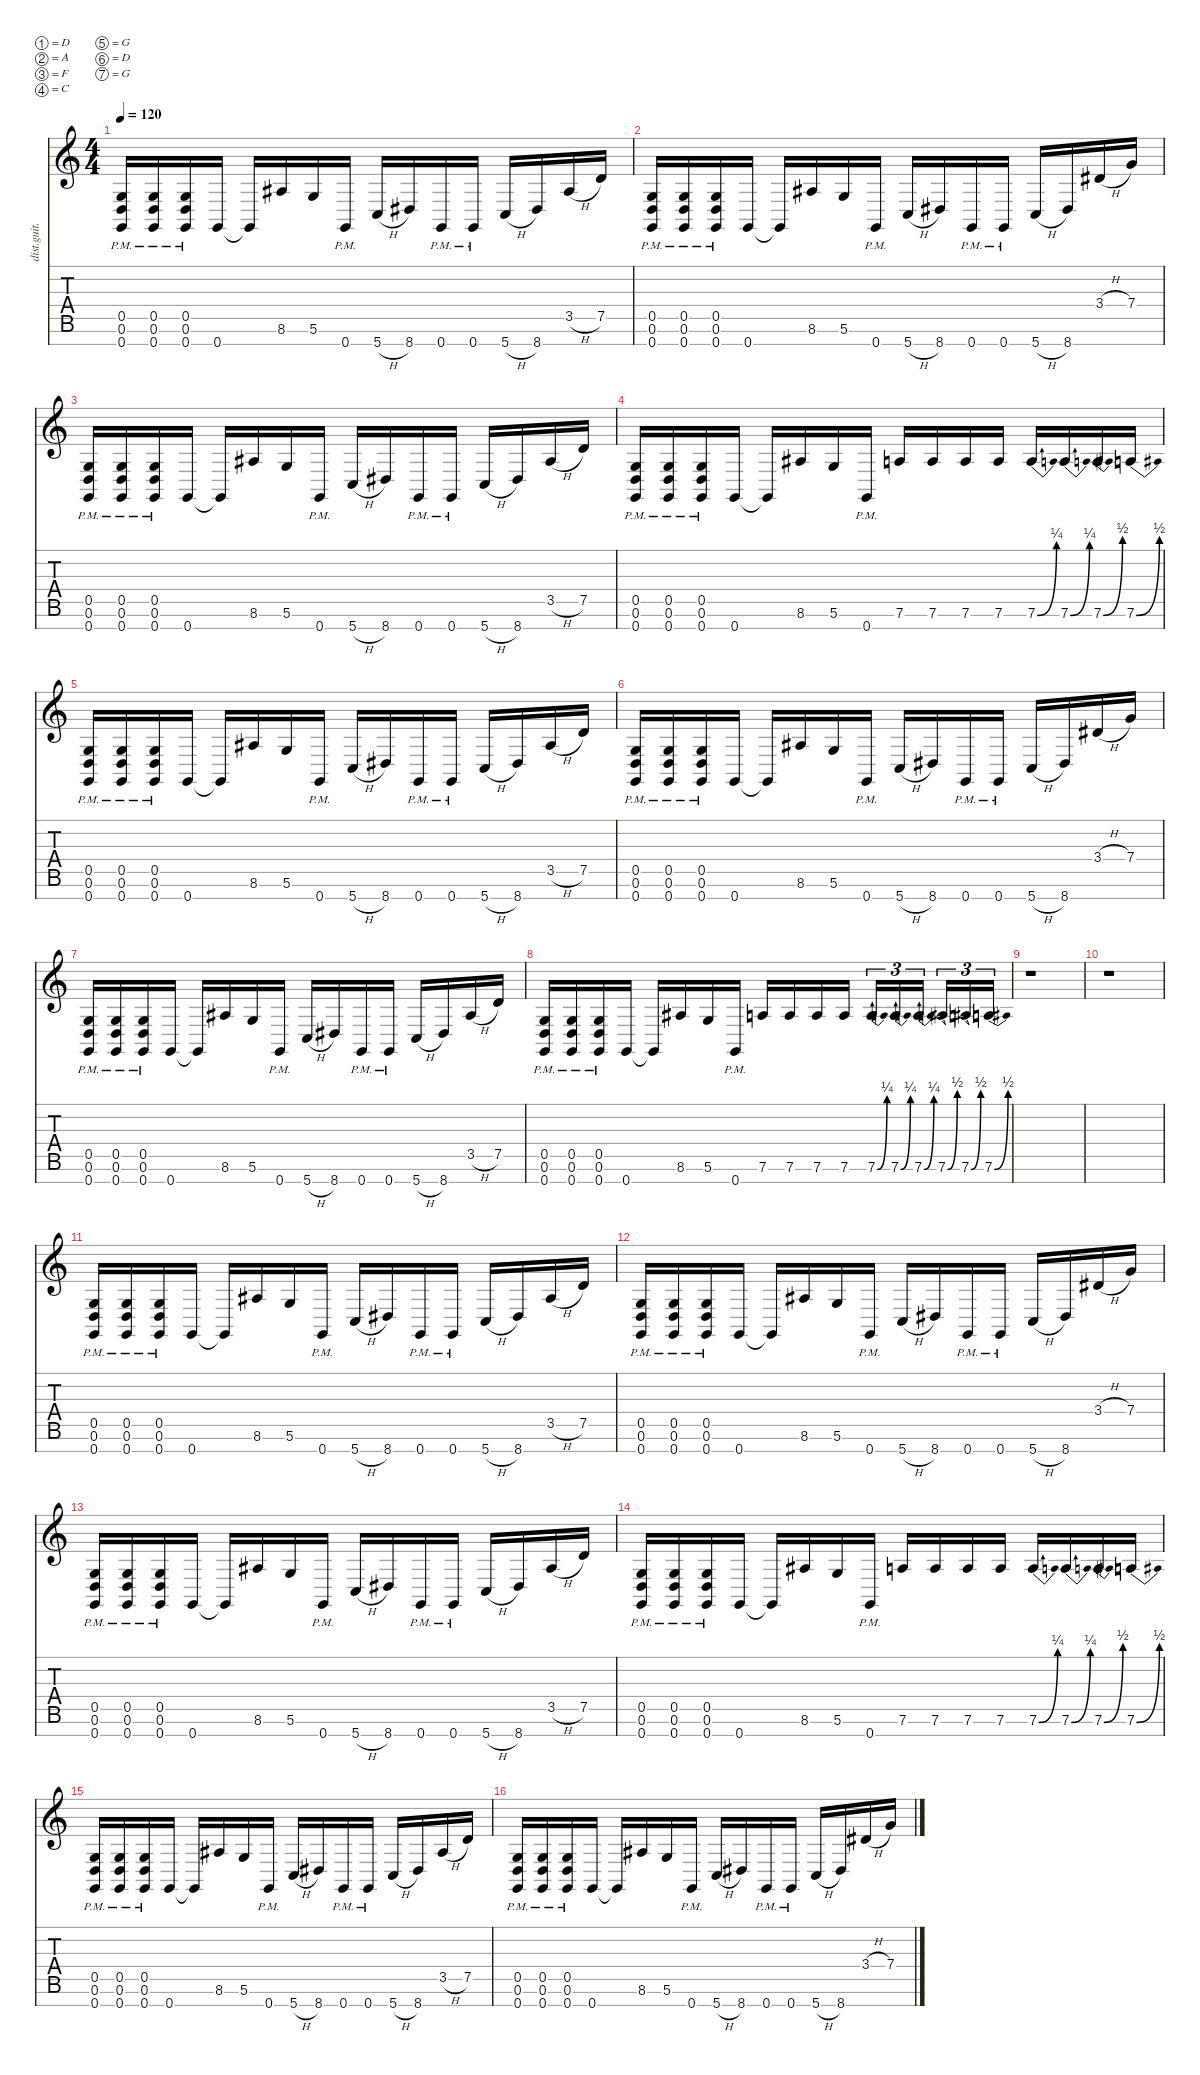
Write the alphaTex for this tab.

\defaultSystemsLayout 4
\hideDynamics
\bracketExtendMode nobrackets
\otherSystemsTrackNameOrientation horizontal
\track ("riff r" "dist.guit.") {instrument distortionguitar}
\staff {score tabs}
\tuning (D4 A3 F3 C3 G2 D2 G1)
\ts (4 4)
\tempo 120
\clef g2
\ks c
(0.7{pm} 0.5{pm} 0.6{pm}).16{dy mf instrument distortionguitar beam Up} (0.7{pm} 0.6{pm} 0.5{pm}).16{beam Up} (0.7{pm} 0.5{pm} 0.6{pm}).16{beam Up} 0.7.16{beam Up} 0.7{t}.16{beam Up} 8.6{acc #}.16{beam Up} 5.6.16{beam Up} 0.7{pm}.16{beam Up} 5.7{h}.16{beam Up} 8.7{acc #}.16{beam Up} 0.7{pm}.16{beam Up} 0.7{pm}.16{beam Up} 5.7{h}.16{beam Up} 8.7{acc #}.16{beam Up} 3.5{h acc #}.16{beam Up} 7.5.16{beam Up} |
(0.7{pm} 0.5{pm} 0.6{pm}).16{beam Up} (0.7{pm} 0.6{pm} 0.5{pm}).16{beam Up} (0.7{pm} 0.5{pm} 0.6{pm}).16{beam Up} 0.7.16{beam Up} 0.7{t}.16{beam Up} 8.6{acc #}.16{beam Up} 5.6.16{beam Up} 0.7{pm}.16{beam Up} 5.7{h}.16{beam Up} 8.7{acc #}.16{beam Up} 0.7{pm}.16{beam Up} 0.7{pm}.16{beam Up} 5.7{h}.16{beam Up} 8.7{acc #}.16{beam Up} 3.4{h acc #}.16{beam Up} 7.4.16{beam Up} |
(0.7{pm} 0.5{pm} 0.6{pm}).16{beam Up} (0.7{pm} 0.6{pm} 0.5{pm}).16{beam Up} (0.7{pm} 0.5{pm} 0.6{pm}).16{beam Up} 0.7.16{beam Up} 0.7{t}.16{beam Up} 8.6{acc #}.16{beam Up} 5.6.16{beam Up} 0.7{pm}.16{beam Up} 5.7{h}.16{beam Up} 8.7{acc #}.16{beam Up} 0.7{pm}.16{beam Up} 0.7{pm}.16{beam Up} 5.7{h}.16{beam Up} 8.7{acc #}.16{beam Up} 3.5{h acc #}.16{beam Up} 7.5.16{beam Up} |
(0.7{pm} 0.5{pm} 0.6{pm}).16{beam Up} (0.7{pm} 0.6{pm} 0.5{pm}).16{beam Up} (0.7{pm} 0.5{pm} 0.6{pm}).16{beam Up} 0.7.16{beam Up} 0.7{t}.16{beam Up} 8.6{acc #}.16{beam Up} 5.6.16{beam Up} 0.7{pm}.16{beam Up} 7.6.16{beam Up} 7.6.16{beam Up} 7.6.16{beam Up} 7.6.16{beam Up} 7.6{be (bend 0 0 14.399999999999999 1)}.16{beam Up} 7.6{be (bend 0 0 15 1)}.16{beam Up} 7.6{be (bend 0 0 15 2)}.16{beam Up} 7.6{be (bend 0 0 14.399999999999999 2)}.16{beam Up} |
(0.7{pm} 0.5{pm} 0.6{pm}).16{beam Up} (0.7{pm} 0.6{pm} 0.5{pm}).16{beam Up} (0.7{pm} 0.5{pm} 0.6{pm}).16{beam Up} 0.7.16{beam Up} 0.7{t}.16{beam Up} 8.6{acc #}.16{beam Up} 5.6.16{beam Up} 0.7{pm}.16{beam Up} 5.7{h}.16{beam Up} 8.7{acc #}.16{beam Up} 0.7{pm}.16{beam Up} 0.7{pm}.16{beam Up} 5.7{h}.16{beam Up} 8.7{acc #}.16{beam Up} 3.5{h acc #}.16{beam Up} 7.5.16{beam Up} |
(0.7{pm} 0.5{pm} 0.6{pm}).16{beam Up} (0.7{pm} 0.6{pm} 0.5{pm}).16{beam Up} (0.7{pm} 0.5{pm} 0.6{pm}).16{beam Up} 0.7.16{beam Up} 0.7{t}.16{beam Up} 8.6{acc #}.16{beam Up} 5.6.16{beam Up} 0.7{pm}.16{beam Up} 5.7{h}.16{beam Up} 8.7{acc #}.16{beam Up} 0.7{pm}.16{beam Up} 0.7{pm}.16{beam Up} 5.7{h}.16{beam Up} 8.7{acc #}.16{beam Up} 3.4{h acc #}.16{beam Up} 7.4.16{beam Up} |
(0.7{pm} 0.5{pm} 0.6{pm}).16{beam Up} (0.7{pm} 0.6{pm} 0.5{pm}).16{beam Up} (0.7{pm} 0.5{pm} 0.6{pm}).16{beam Up} 0.7.16{beam Up} 0.7{t}.16{beam Up} 8.6{acc #}.16{beam Up} 5.6.16{beam Up} 0.7{pm}.16{beam Up} 5.7{h}.16{beam Up} 8.7{acc #}.16{beam Up} 0.7{pm}.16{beam Up} 0.7{pm}.16{beam Up} 5.7{h}.16{beam Up} 8.7{acc #}.16{beam Up} 3.5{h acc #}.16{beam Up} 7.5.16{beam Up} |
(0.7{pm} 0.5{pm} 0.6{pm}).16{beam Up} (0.7{pm} 0.6{pm} 0.5{pm}).16{beam Up} (0.7{pm} 0.5{pm} 0.6{pm}).16{beam Up} 0.7.16{beam Up} 0.7{t}.16{beam Up} 8.6{acc #}.16{beam Up} 5.6.16{beam Up} 0.7{pm}.16{beam Up} 7.6.16{beam Up} 7.6.16{beam Up} 7.6.16{beam Up} 7.6.16{beam Up} 7.6{be (bend 0 0 14.399999999999999 1)}.16{tu (3 2) beam Up} 7.6{be (bend 0 0 15 1)}.16{tu (3 2) beam Up} 7.6{be (bend 0 0 15.6 1)}.16{tu (3 2) beam Up} 7.6{be (bend 0 0 14.399999999999999 2)}.16{tu (3 2) beam Up} 7.6{be (bend 0 0 15 2)}.16{tu (3 2) beam Up} 7.6{be (bend 0 0 14.399999999999999 2)}.16{tu (3 2) beam Up} |
r.1{beam Down} |
r.1{beam Down} |
(0.7{pm} 0.5{pm} 0.6{pm}).16{beam Up} (0.7{pm} 0.6{pm} 0.5{pm}).16{beam Up} (0.7{pm} 0.5{pm} 0.6{pm}).16{beam Up} 0.7.16{beam Up} 0.7{t}.16{beam Up} 8.6{acc #}.16{beam Up} 5.6.16{beam Up} 0.7{pm}.16{beam Up} 5.7{h}.16{beam Up} 8.7{acc #}.16{beam Up} 0.7{pm}.16{beam Up} 0.7{pm}.16{beam Up} 5.7{h}.16{beam Up} 8.7{acc #}.16{beam Up} 3.5{h acc #}.16{beam Up} 7.5.16{beam Up} |
(0.7{pm} 0.5{pm} 0.6{pm}).16{beam Up} (0.7{pm} 0.6{pm} 0.5{pm}).16{beam Up} (0.7{pm} 0.5{pm} 0.6{pm}).16{beam Up} 0.7.16{beam Up} 0.7{t}.16{beam Up} 8.6{acc #}.16{beam Up} 5.6.16{beam Up} 0.7{pm}.16{beam Up} 5.7{h}.16{beam Up} 8.7{acc #}.16{beam Up} 0.7{pm}.16{beam Up} 0.7{pm}.16{beam Up} 5.7{h}.16{beam Up} 8.7{acc #}.16{beam Up} 3.4{h acc #}.16{beam Up} 7.4.16{beam Up} |
(0.7{pm} 0.5{pm} 0.6{pm}).16{beam Up} (0.7{pm} 0.6{pm} 0.5{pm}).16{beam Up} (0.7{pm} 0.5{pm} 0.6{pm}).16{beam Up} 0.7.16{beam Up} 0.7{t}.16{beam Up} 8.6{acc #}.16{beam Up} 5.6.16{beam Up} 0.7{pm}.16{beam Up} 5.7{h}.16{beam Up} 8.7{acc #}.16{beam Up} 0.7{pm}.16{beam Up} 0.7{pm}.16{beam Up} 5.7{h}.16{beam Up} 8.7{acc #}.16{beam Up} 3.5{h acc #}.16{beam Up} 7.5.16{beam Up} |
(0.7{pm} 0.5{pm} 0.6{pm}).16{beam Up} (0.7{pm} 0.6{pm} 0.5{pm}).16{beam Up} (0.7{pm} 0.5{pm} 0.6{pm}).16{beam Up} 0.7.16{beam Up} 0.7{t}.16{beam Up} 8.6{acc #}.16{beam Up} 5.6.16{beam Up} 0.7{pm}.16{beam Up} 7.6.16{beam Up} 7.6.16{beam Up} 7.6.16{beam Up} 7.6.16{beam Up} 7.6{be (bend 0 0 14.399999999999999 1)}.16{beam Up} 7.6{be (bend 0 0 15 1)}.16{beam Up} 7.6{be (bend 0 0 15 2)}.16{beam Up} 7.6{be (bend 0 0 14.399999999999999 2)}.16{beam Up} |
(0.7{pm} 0.5{pm} 0.6{pm}).16{beam Up} (0.7{pm} 0.6{pm} 0.5{pm}).16{beam Up} (0.7{pm} 0.5{pm} 0.6{pm}).16{beam Up} 0.7.16{beam Up} 0.7{t}.16{beam Up} 8.6{acc #}.16{beam Up} 5.6.16{beam Up} 0.7{pm}.16{beam Up} 5.7{h}.16{beam Up} 8.7{acc #}.16{beam Up} 0.7{pm}.16{beam Up} 0.7{pm}.16{beam Up} 5.7{h}.16{beam Up} 8.7{acc #}.16{beam Up} 3.5{h acc #}.16{beam Up} 7.5.16{beam Up} |
(0.7{pm} 0.5{pm} 0.6{pm}).16{beam Up} (0.7{pm} 0.6{pm} 0.5{pm}).16{beam Up} (0.7{pm} 0.5{pm} 0.6{pm}).16{beam Up} 0.7.16{beam Up} 0.7{t}.16{beam Up} 8.6{acc #}.16{beam Up} 5.6.16{beam Up} 0.7{pm}.16{beam Up} 5.7{h}.16{beam Up} 8.7{acc #}.16{beam Up} 0.7{pm}.16{beam Up} 0.7{pm}.16{beam Up} 5.7{h}.16{beam Up} 8.7{acc #}.16{beam Up} 3.4{h acc #}.16{beam Up} 7.4.16{beam Up}
